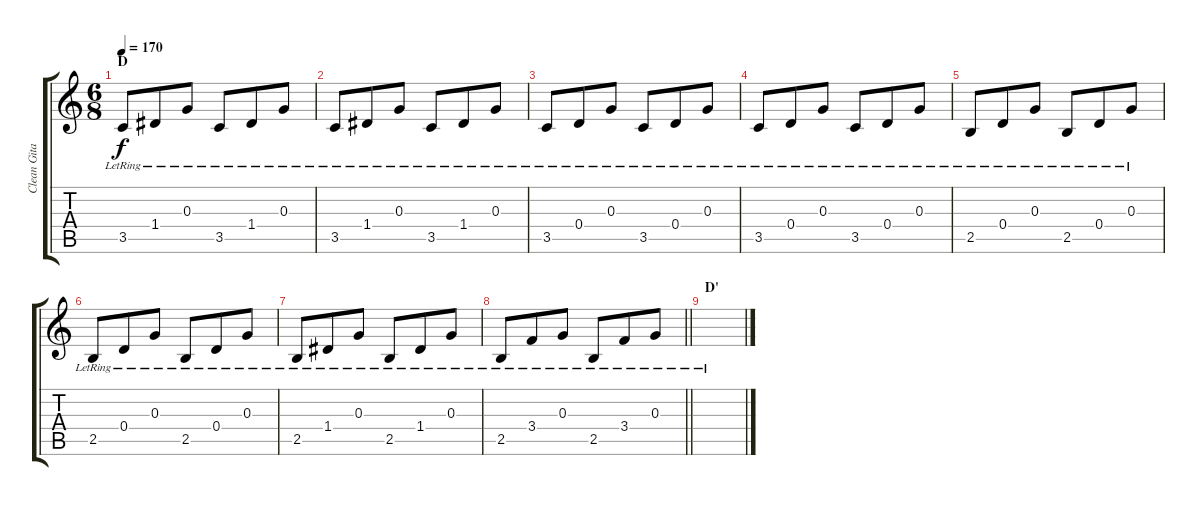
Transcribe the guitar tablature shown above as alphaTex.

\track ("Clean Gitarre" "Clean Gita") {instrument acousticguitarsteel}
\staff {score tabs}
\tuning (E4 B3 G3 D3 A2 E2) {hide}
\ts (6 8)
\section ("" "D")
\tempo 170
\clef g2
\ks c
3.5{lr}.8{dy f} 1.4{lr}.8 0.3{lr}.8 3.5{lr}.8 1.4{lr}.8 0.3{lr}.8 |
3.5{lr}.8 1.4{lr}.8 0.3{lr}.8 3.5{lr}.8 1.4{lr}.8 0.3{lr}.8 |
3.5{lr}.8 0.4{lr}.8 0.3{lr}.8 3.5{lr}.8 0.4{lr}.8 0.3{lr}.8 |
3.5{lr}.8 0.4{lr}.8 0.3{lr}.8 3.5{lr}.8 0.4{lr}.8 0.3{lr}.8 |
2.5{lr}.8 0.4{lr}.8 0.3{lr}.8 2.5{lr}.8 0.4{lr}.8 0.3{lr}.8 |
2.5{lr}.8 0.4{lr}.8 0.3{lr}.8 2.5{lr}.8 0.4{lr}.8 0.3{lr}.8 |
2.5{lr}.8 1.4{lr}.8 0.3{lr}.8 2.5{lr}.8 1.4{lr}.8 0.3{lr}.8 |
\barLineRight lightlight
2.5{lr}.8 3.4{lr}.8 0.3{lr}.8 2.5{lr}.8 3.4{lr}.8 0.3{lr}.8 |
\section ("" "D'")
